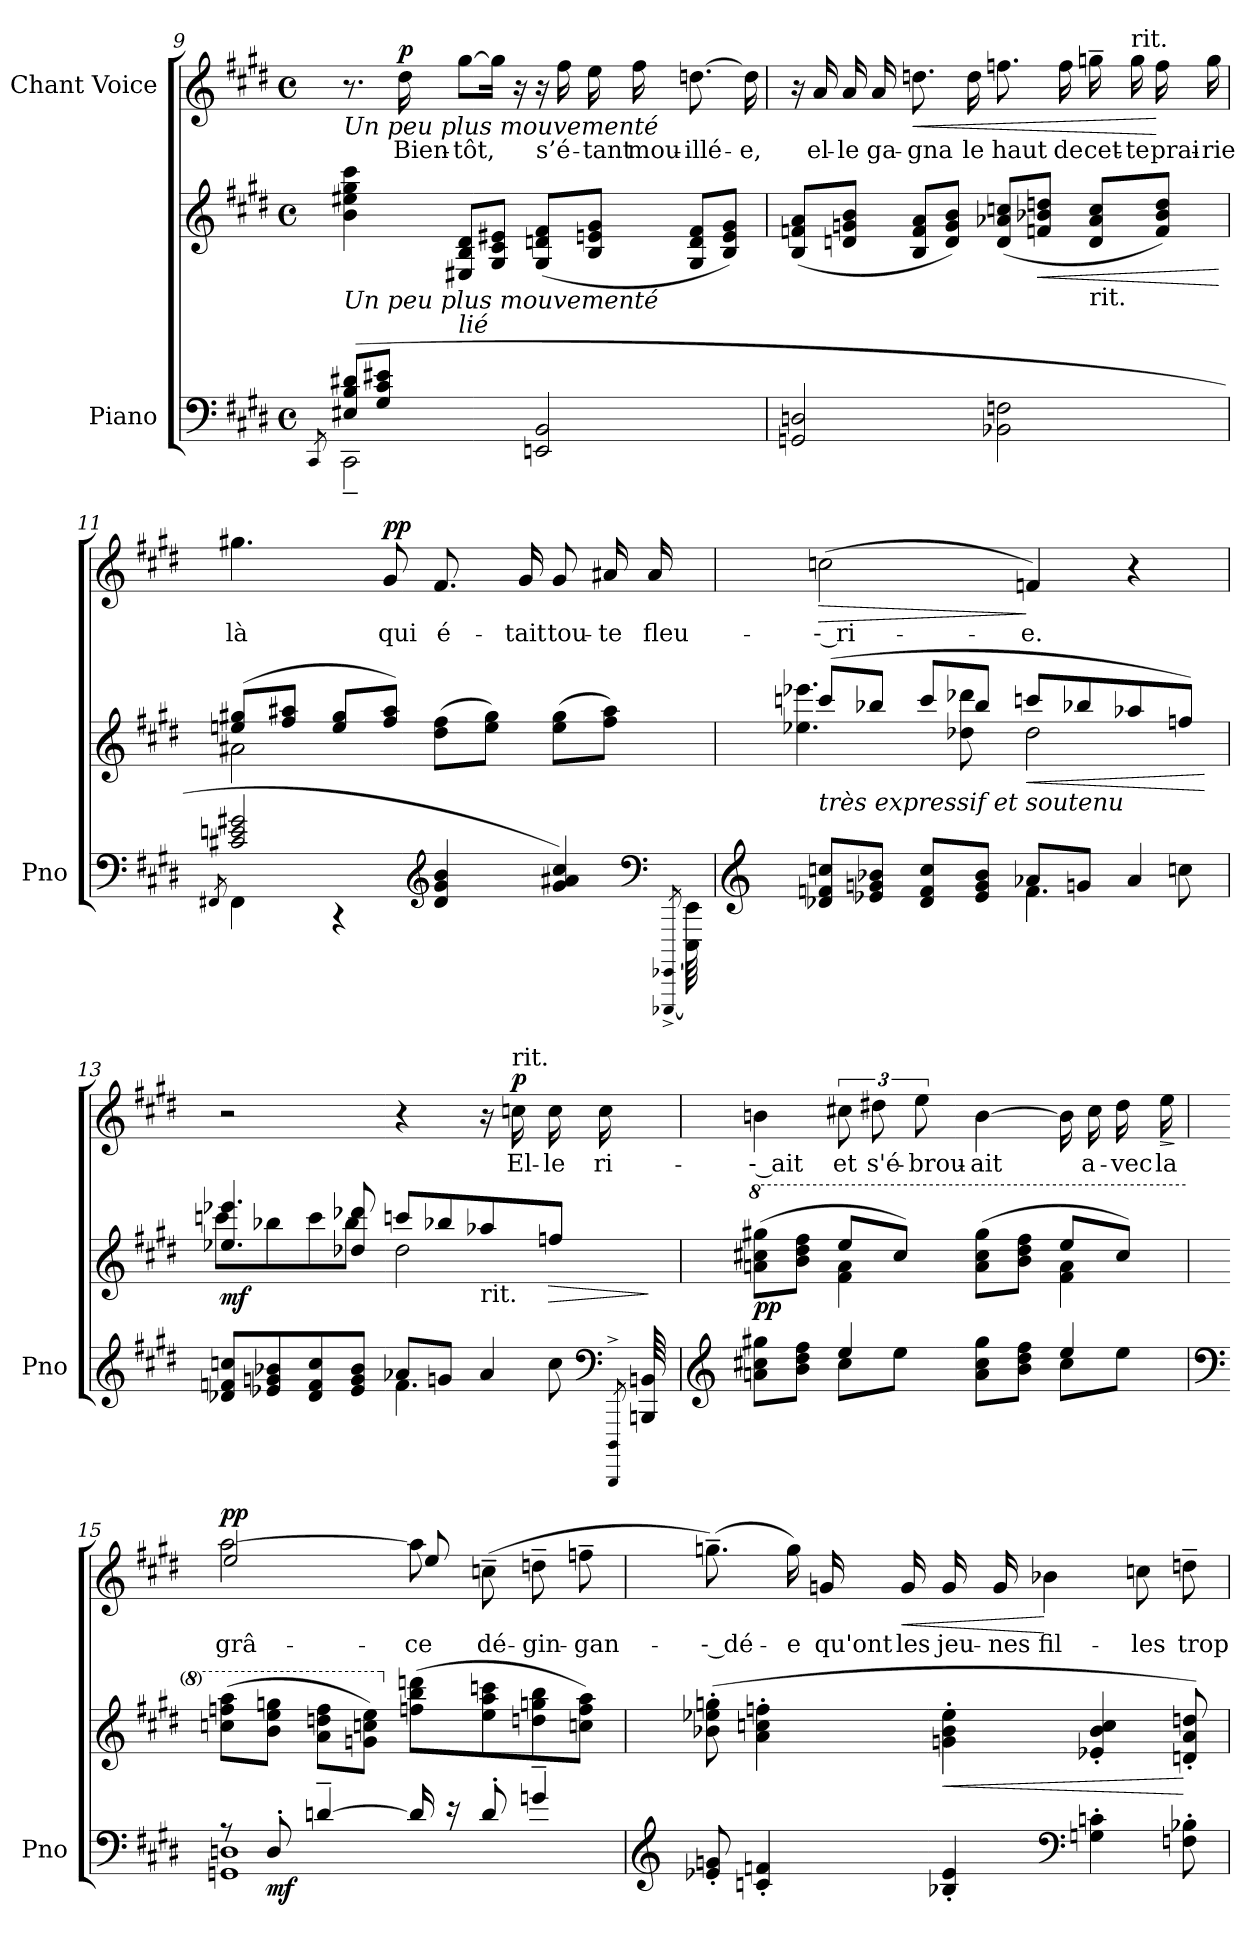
**kern	**kern	**dynam	**kern	**text	**dynam
*part2	*part2	*part2	*part1	*part1	*part1
*staff3	*staff2	*staff2/3	*staff1	*staff1	*staff1
*I"Piano	*	*	*I"Chant  Voice	*	*
*I'Pno	*	*	*	*	*
*clefF4	*clefG2	*	*clefG2	*	*
*k[f#c#g#d#]	*k[f#c#g#d#]	*	*k[f#c#g#d#]	*	*
*M4/4	*M4/4	*	*M4/4	*	*
*met(c)	*met(c)	*	*met(c)	*	*
=9	=9	=9	=9	=9	=9
*^	*	*	*	*	*
.	8qCC#/	.	.	.	.	.
*	*	*^	*	*	*	*
!	!	!	!	!	!LO:TX:b:i:t=Un peu plus mouvementé	!	!
!	!	!LO:TX:b:i:t=Un peu plus mouvementé	!	!	!	!	!
!	!	!	!	!LO:DY:b	!	!	!
!	!	!	!	!LO:DY:n=1:b	!	!	!
(<8E#X/ 8B/ 8d#X/L	2CC#~<\	4b\ 4ee#X\ 4gg#\ 4ccc#\	4ryy	p other-dynamics	8.r	.	.
8G#/ 8c#/ 8e#X/J	.	.	.	.	.	.	.
!	!	!	!	!	!	!LO:LY:b	!LO:DY:a
.	.	.	.	.	16dd#\	Bien-	p
!	!	!LO:TX:b:i:t=lié	!	!	!	!	!
!	!	!	!	!	!	!LO:LY:b	!
2.ryy	.	4ryy	8E#X/ 8B/ 8d#/L	.	[8gg#\L	-tôt,	.
.	.	.	8G#/ 8c#/ 8e#X/J)	.	16gg#\Jk]	.	.
.	.	.	.	.	16r	.	.
.	2EEn/ 2BB/	2ryy	(<8G#/ 8dn/ 8f#/L	.	16r	.	.
!	!	!	!	!	!	!LO:LY:b	!
.	.	.	.	.	16ff#\	s’é-	.
!	!	!	!	!	!	!LO:LY:b	!
.	.	.	8B/ 8en/ 8g#/J	.	16ee\	-tant	.
!	!	!	!	!	!	!LO:LY:b	!
.	.	.	.	.	16ff#\	mou-	.
!	!	!	!	!	!	!LO:LY:b	!
.	.	.	8G#/ 8d/ 8f#/L	.	[8.ddn\	-illé-	.
.	.	.	8B/ 8e/ 8g#/J)	.	.	.	.
!	!	!	!	!	!	!LO:LY:b	!
.	.	.	.	.	16dd\]	-e,	.
*v	*v	*	*	*	*	*	*
*	*v	*v	*	*	*	*
!!LO:LB:g=z
=10	=10	=10	=10	=10	=10
2GGn/ 2Dn/	(8B/ 8fn/ 8a/L	.	16r	.	.
!	!	!	!	!LO:LY:b	!
.	.	.	16a/	el-	.
!	!	!	!	!LO:LY:b	!
.	8dn/ 8gn/ 8b/J	.	16a/	-le	.
!	!	!	!	!LO:LY:b	!
.	.	.	16a/	ga-	.
!	!	!	!	!LO:LY:b	!LO:HP:b
.	8B/ 8f/ 8a/L	.	8.ddn\	-gna	<
.	8d/ 8g/ 8b/J)	.	.	.	.
!	!	!	!	!LO:LY:b	!
.	.	.	16dd\	le	.
!	!	!	!	!LO:LY:b	!
2BB-X\ 2Fn\	(8d/ 8a-X/ 8ccn/L	.	8.ffn\	haut	.
!	!	!LO:HP:b	!	!	!
.	8fn/ 8b-X/ 8ddn/J	<	.	.	.
!	!	!	!	!LO:LY:b	!
.	.	.	16ff\	de	.
!	!LO:TX:b:t=rit.	!	!	!	!
!	!	!	!	!LO:LY:b	!
.	8d/ 8a-/ 8cc/L	.	16ggn~\	cet-	.
!	!	!	!LO:TX:a:t=rit.	!	!
!	!	!	!	!LO:LY:b	!
.	.	.	16gg\	-te	.
!	!	!	!	!LO:LY:b	!
.	8f/ 8b-/ 8dd/J)	.	16ff\	prai-	[
!	!	!	!	!LO:LY:b	!
.	.	.	16gg\	-rie	.
.	.	[	.	.	.
=11	=11	=11	=11	=11	=11
*^	*	*	*	*	*
.	8qFF#X/	.	.	.	.	.
*	*	*^	*	*	*	*
!	!	!	!	!	!	!LO:LY:b	!
2c#X/ 2en/ 2g#X/	4FF#\	(8een/ 8gg#X/L	(2a#X\	.	4.gg#X\	là	.
.	.	8ff#/ 8aa#X/J	.	.	.	.	.
.	4r	8ee/ 8gg#/L	.	.	.	.	.
!	!	!	!	!	!	!LO:LY:b	!LO:DY:a
.	.	8ff#/ 8aa#/J)	.	.	8g#/	qui	pp
*clefG2	*	*	*	*	*	*	*
!	!	!	!	!	!	!LO:LY:b	!
4d#/ 4g#/ 4b/	4ryy	(>8dd#\ 8ff#\L	4ryy	.	8.f#/	é-	.
.	.	8ee\ 8gg#\J)	.	.	.	.	.
!	!	!	!	!	!	!LO:LY:b	!
.	.	.	.	.	16g#/	-tait	.
!	!	!	!	!	!	!LO:LY:b	!
4g#/ 4a#X/ 4cc#/)	8ryy	(>8ee\ 8gg#\L	4ryy	.	8g#/	tou-	.
!	!	!	!	!	!	!LO:LY:b	!
.	16..ryy	8ff#\ 8aa#\J)	.	.	16a#X/	-te	.
!	!	!	!	!	!	!LO:LY:b	!
.	.	.	.	.	16a#/	fleu-	.
.	[<8qEEE-X/^ [<8qEE-X/^	.	.	.	.	.	.
*clefF4	*	*	*	*	*	*	*
.	64EEE-] 64EE-]	.	.	.	.	.	.
!!LO:LB:g=z
=12	=12	=12	=12	=12	=12	=12	=12
*clefG2	*	*	*	*	*	*	*
!	!	!LO:TX:b:i:t=très expressif et soutenu	!	!	!	!	!
!	!	!	!	!	!	!LO:LY:b	!LO:HP:b
8d-X/ 8fn/ 8ccn/L	2ryy	(8cccn/L	4.ee-X\ 4.eee-X\	.	(2ccn\	-- ri-	>
8e-X/ 8gn/ 8b-X/J	.	8bb-X/J	.	.	.	.	.
8d-/ 8f/ 8cc/L	.	8ccc/L	.	.	.	.	.
8e-/ 8g/ 8b-/J	.	8bb-/J	8dd-X\ 8ddd-X\	.	.	.	.
!	!	!	!	!LO:HP:b	!	!LO:LY:b	!
8a-X/L	4.f\	8cccn/L	2dd-\	<	4fn/)	-e.	]
8gn/J	.	8bb-X/	.	.	.	.	.
4a-/	.	8aa-X/	.	.	4r	.	.
.	8ccn\	8ffn/J)	.	.	.	.	.
*v	*v	*	*	*	*	*	*
*	*v	*v	*	*	*	*
.	.	[	.	.	.
=13	=13	=13	=13	=13	=13
*^	*^	*	*	*	*
*	*^	*	*	*	*	*	*
!	!	!	!	!	!LO:DY:b	!	!	!
8d-X/ 8fn/ 8ccn/L	2ryy	2ryy	4.ee-X/ 4.eee-X/	(<8cccn\L	mf	2r	.	.
8e-X/ 8gn/ 8b-X/	.	.	.	8bb-X\	.	.	.	.
8d-/ 8f/ 8cc/	.	.	.	8ccc\	.	.	.	.
8e-/ 8g/ 8b-/J)	.	.	8dd-X/ 8ddd-X/	8bb-\J	.	.	.	.
8a-X/L	4.f\	4ryy	8cccn/L	2dd-\	.	4r	.	.
8gn/J	.	.	8bb-X/	.	.	.	.	.
!	!	!	!LO:TX:b:t=rit.	!	!	!	!	!
4a-/	.	8ryy	8aa-X/	.	.	16r	.	.
!	!	!	!	!	!	!LO:TX:a:t=rit.	!	!
!	!	!	!	!	!	!	!LO:LY:b	!LO:DY:a
.	.	.	.	.	.	16ccn\	El-	p
!	!	!	!	!	!LO:HP:b	!	!LO:LY:b	!
.	8cc\	16..ryy	(8ffn/J	.	>	16cc\	-le	.
!	!	!	!	!	!	!	!LO:LY:b	!
.	.	.	.	.	.	16cc\	ri-	.
.	.	8qBBB/^ 8qBB/^	.	.	.	.	.	.
*clefF4	*	*	*	*	*	*	*	*
.	.	64BBBn 64BBn	.	.	.	.	.	.
*v	*v	*v	*	*	*	*	*	*
*	*v	*v	*	*	*	*
.	.	]	.	.	.
!!LO:PB:g=z
=14	=14	=14	=14	=14	=14
*clefG2	*	*	*	*	*
*^	*	*	*	*	*
*	*	*8va	*	*	*	*
*	*	*^	*	*	*	*
!	!	!	!	!LO:DY:b	!	!LO:LY:b	!
8an\ 8cc#X\ 8gg#X\L	4ryy	(8aan\ 8ccc#X\ 8ggg#X\L	4ryy	pp	4bn\	-- ait	.
8b\ 8dd#\ 8ff#\J	.	8bb\ 8ddd#\ 8fff#\J	.	.	.	.	.
!	!	!	!	!	!	!LO:LY:b	!
8cc#\L	4ee/	8eee/L	4ff#\ 4aa\	.	12cc#X\	et	.
!	!	!	!	!	!	!LO:LY:b	!
.	.	.	.	.	12dd#X\	s'é-	.
8ee\J	.	8ccc#/J)	.	.	.	.	.
!	!	!	!	!	!	!LO:LY:b	!
.	.	.	.	.	12ee\	-brou-	.
!	!	!	!	!	!	!LO:LY:b	!
8a\ 8cc#\ 8gg#\L	4ryy	(8aa\ 8ccc#\ 8ggg#\L	4ryy	.	[4b\	-ait	.
8b\ 8dd#\ 8ff#\J	.	8bb\ 8ddd#\ 8fff#\J	.	.	.	.	.
8cc#\L	4ee/	8eee/L	4ff#\ 4aa\	.	16b\]	.	.
!	!	!	!	!	!	!LO:LY:b	!
.	.	.	.	.	16cc#\	a-	.
!	!	!	!	!	!	!LO:LY:b	!
8ee\J	.	8ccc#/J)	.	.	16dd#\	-vec	.
!	!	!	!	!	!	!LO:LY:b	!LO:HP:b
.	.	.	.	.	16ee\	la	>
*v	*v	*	*	*	*	*	*
*	*v	*v	*	*	*	*
.	.	.	.	.	]
=15	=15	=15	=15	=15	=15
*clefF4	*	*	*	*	*
*^	*	*	*	*	*
!	!	!	!	!	!LO:LY:b	!LO:DY:a
*	*	*	*	*^	*	*
8r	1GGn 1Dn	(8cccn\ 8fffn\ 8aaa\L	.	[>2aa\	2ee/	grâ-	pp
!	!	!	!LO:DY:b=2	!	!	!	!
8D'/	.	8bb\ 8eee\ 8gggn\J	mf	.	.	.	.
[4dn~/	.	8aa\ 8dddn\ 8fff\L	.	.	.	.	.
.	.	8ggn\ 8cccn\ 8eee\J)	.	.	.	.	.
*	*	*X8va	*	*	*	*	*
!	!	!	!	!	!	!LO:LY:b	!
16d/]	.	(8ffn\ 8bb\ 8dddn\L	.	8aa\]	8ee/	-ce	.
16r	.	.	.	.	.	.	.
!	!	!	!	!	!	!LO:LY:b	!
8d'/	.	8ee\ 8aa\ 8cccn\	.	(>8ccn~>\	8ryy	dé-	.
!	!	!	!	!	!	!LO:LY:b	!
4gn~/	.	8ddn\ 8ggn\ 8bb\	.	8ddn~>\	4ryy	-gin-	.
!	!	!	!	!	!	!LO:LY:b	!
.	.	8ccn\ 8ff\ 8aa\J)	.	8ffn~>\	.	-gan-	.
*v	*v	*	*	*v	*v	*	*
!!LO:LB:g=z
=16	=16	=16	=16	=16	=16
*clefG2	*	*	*	*	*
!	!	!	!	!LO:LY:b	!
8e-X/' 8gn/'	(8b-X\' 8ee-X\' 8ggn\'	.	(8.ggn~\)	-- dé-	.
4cn/' 4fn/'	4a\' 4ccn\' 4ffn\'	.	.	.	.
!	!	!	!	!LO:LY:b	!
.	.	.	16gg\)	-e	.
!	!	!	!	!LO:LY:b	!
.	.	.	16gn/	qu'ont	.
!	!	!	!	!LO:LY:b	!LO:HP:b
.	.	.	16g/	les	<
!	!	!LO:HP:b	!	!LO:LY:b	!
4B-X/' 4e-/'	4gn\' 4b-\' 4ee-\'	<	16g/	jeu-	.
!	!	!	!	!LO:LY:b	!
.	.	.	16g/	-nes	.
!	!	!	!	!LO:LY:b	!
.	.	.	4b-X\	fil-	[
*clefF4	*	*	*	*	*
4Gn\'< 4cn\'<	4e-X/'> 4b-/'> 4cc/'>	.	.	.	.
!	!	!	!	!LO:LY:b	!
.	.	.	8ccn\	-les	.
!	!	!	!	!LO:LY:b	!
8Fn\'< 8B-X\'<	8dn/'> 8a/'> 8ddn/'>)	[	8ddn~\	trop	.
=	=	=	=	=	=
*-	*-	*-	*-	*-	*-
